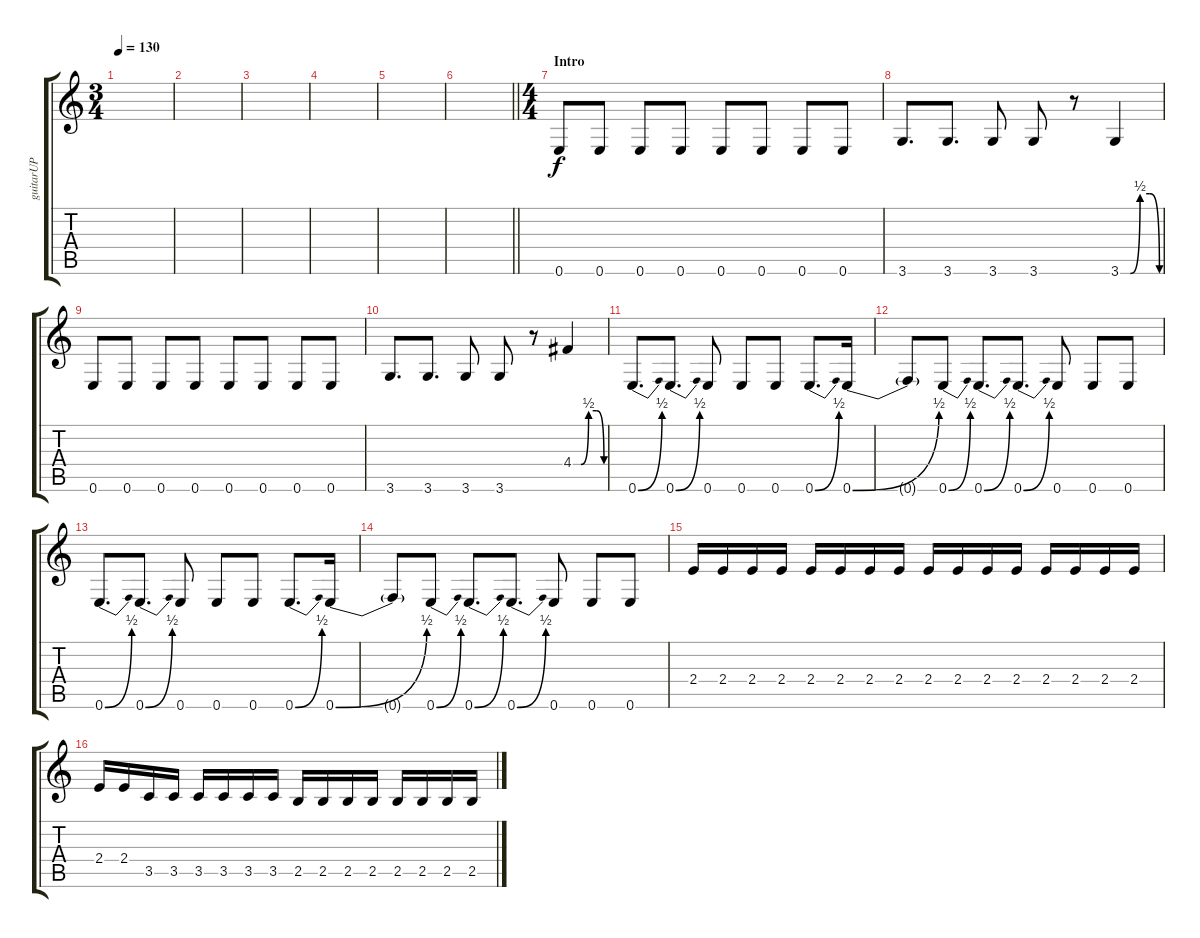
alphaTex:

\track ("guitarUP" "guitarUP") {instrument distortionguitar}
\staff {score tabs}
\tuning (E4 B3 G3 D3 A2 E2) {hide}
\ts (3 4)
\tempo 130
\clef g2
\ks c
|
|
|
|
|
\barLineRight lightlight
|
\ts (4 4)
\section ("" "Intro")
0.6.8 0.6.8 0.6.8 0.6.8 0.6.8 0.6.8 0.6.8 0.6.8 |
3.6.8{d} 3.6.8{d} 3.6.8 3.6.8 r.8 3.6{be (custom 0 0 15 0 30 2 45 2 60 0)}.4 |
0.6.8 0.6.8 0.6.8 0.6.8 0.6.8 0.6.8 0.6.8 0.6.8 |
3.6.8{d} 3.6.8{d} 3.6.8 3.6.8 r.8 4.4{be (custom 0 0 15 0 30 2 45 2 60 0)}.4 |
0.6{be (bend 0 0 60 2)}.8{d} 0.6{be (bend 0 0 60 2)}.8{d} 0.6.8 0.6.8 0.6.8 0.6{be (bend 0 0 60 2)}.8{d} 0.6{be (bend 0 0 60 2)}.16 |
0.6{t}.8 0.6{be (bend 0 0 60 2)}.8 0.6{be (bend 0 0 60 2)}.8{d} 0.6{be (bend 0 0 60 2)}.8{d} 0.6.8 0.6.8 0.6.8 |
0.6{be (bend 0 0 60 2)}.8{d} 0.6{be (bend 0 0 60 2)}.8{d} 0.6.8 0.6.8 0.6.8 0.6{be (bend 0 0 60 2)}.8{d} 0.6{be (bend 0 0 60 2)}.16 |
0.6{t}.8 0.6{be (bend 0 0 60 2)}.8 0.6{be (bend 0 0 60 2)}.8{d} 0.6{be (bend 0 0 60 2)}.8{d} 0.6.8 0.6.8 0.6.8 |
2.4.16 2.4.16 2.4.16 2.4.16 2.4.16 2.4.16 2.4.16 2.4.16 2.4.16 2.4.16 2.4.16 2.4.16 2.4.16 2.4.16 2.4.16 2.4.16 |
2.4.16 2.4.16 3.5.16 3.5.16 3.5.16 3.5.16 3.5.16 3.5.16 2.5.16 2.5.16 2.5.16 2.5.16 2.5.16 2.5.16 2.5.16 2.5.16
